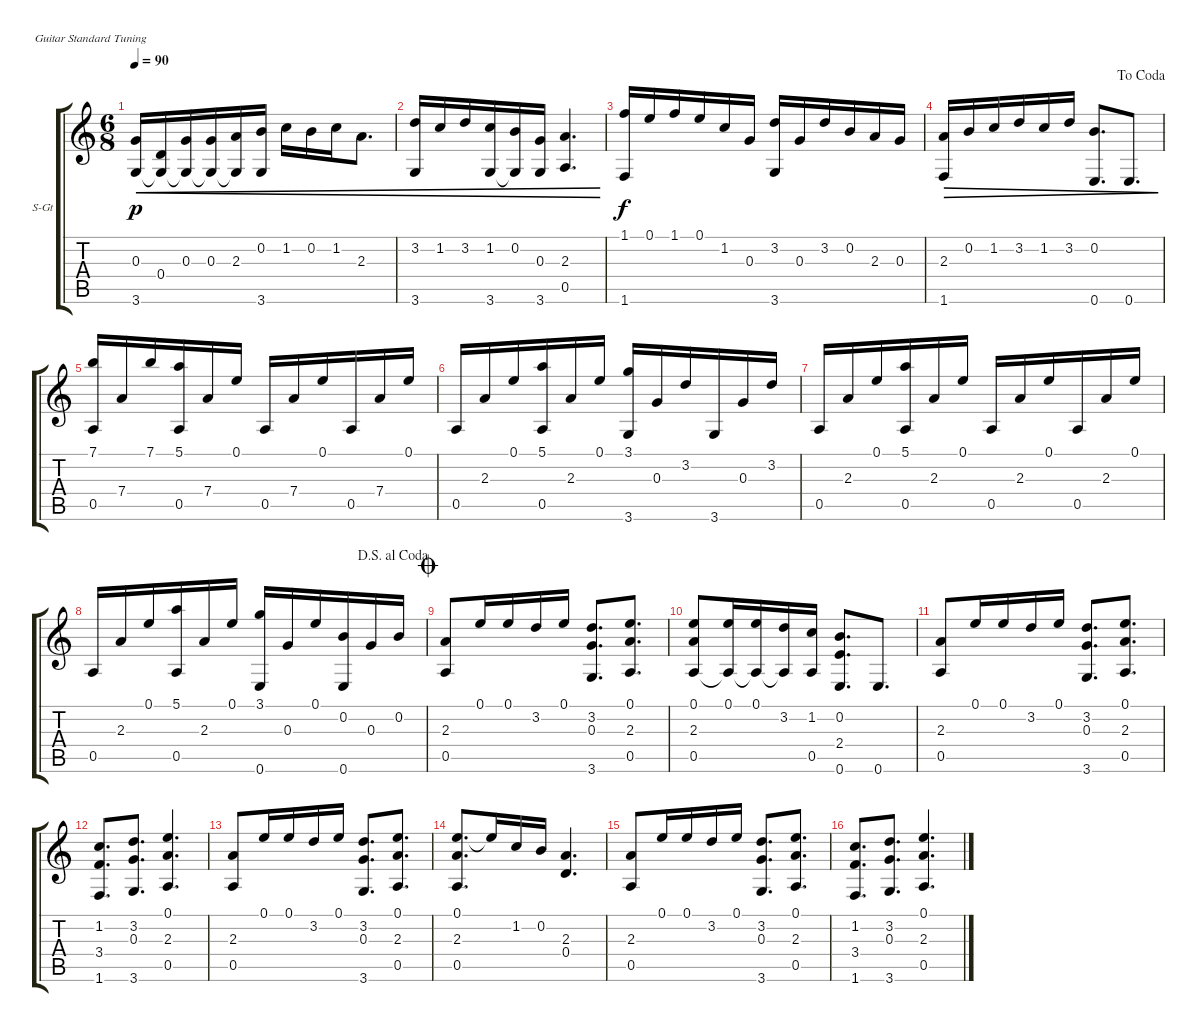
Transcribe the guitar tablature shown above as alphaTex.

\bracketExtendMode groupsimilarinstruments
\firstSystemTrackNameOrientation horizontal
\otherSystemsTrackNameOrientation horizontal
\track ("Track 1" "S-Gt") {instrument acousticguitarsteel}
\staff {score tabs}
\tuning (E4 B3 G3 D3 A2 E2)
\ts (6 8)
\tempo 90
\clef g2
\ks c
(0.3 3.6).16{cre dy p} (0.4 3.6{t}).16{cre} (0.3 3.6{t}).16{cre} (0.3 3.6{t}).16{cre} (2.3 3.6{t}).16{cre} (0.2 3.6).16{cre} 1.2.16{cre} 0.2.16{cre} 1.2.16{cre} 2.3.8{d cre} |
(3.2 3.6).16{cre} 1.2.16{cre} 3.2.16{cre} (1.2 3.6).16{cre} (0.2 3.6{t}).16{cre} (0.3 3.6).16{cre} (2.3 0.5).4{d cre} |
(1.1 1.6).16{dy f} 0.1.16 1.1.16 0.1.16 1.2.16 0.3.16 (3.2 3.6).16 0.3.16 3.2.16 0.2.16 2.3.16 0.3.16 |
\jump dacoda
(2.3 1.6).16{dec} 0.2.16{dec} 1.2.16{dec} 3.2.16{dec} 1.2.16{dec} 3.2.16{dec} (0.2 0.6).8{d dec} 0.6.8{d dec} |
(7.1 0.5).16 7.4.16 7.1.16 (5.1 0.5).16 7.4.16 0.1.16 0.5.16 7.4.16 0.1.16 0.5.16 7.4.16 0.1.16 |
0.5.16 2.3.16 0.1.16 (5.1 0.5).16 2.3.16 0.1.16 (3.1 3.6).16 0.3.16 3.2.16 3.6.16 0.3.16 3.2.16 |
0.5.16 2.3.16 0.1.16 (5.1 0.5).16 2.3.16 0.1.16 0.5.16 2.3.16 0.1.16 0.5.16 2.3.16 0.1.16 |
\jump dalsegnoalcoda
0.5.16 2.3.16 0.1.16 (5.1 0.5).16 2.3.16 0.1.16 (3.1 0.6).16 0.3.16 0.1.16 (0.2 0.6).16 0.3.16 0.2.16 |
\jump coda
(2.3 0.5).8 0.1.16 0.1.16 3.2.16 0.1.16 (3.2 0.3 3.6).8{d} (0.1 2.3 0.5).8{d} |
(0.1 2.3 0.5).8 (0.1 0.5{t}).16 (0.1 0.5{t}).16 (3.2 0.5{t}).16 (1.2 0.5).16 (0.2 2.4 0.6).8{d} 0.6.8{d} |
(2.3 0.5).8 0.1.16 0.1.16 3.2.16 0.1.16 (3.2 0.3 3.6).8{d} (0.1 2.3 0.5).8{d} |
(1.2 3.4 1.6).8{d} (3.2 0.3 3.6).8{d} (0.1 2.3 0.5).4{d} |
(2.3 0.5).8 0.1.16 0.1.16 3.2.16 0.1.16 (3.2 0.3 3.6).8{d} (0.1 2.3 0.5).8{d} |
(0.1 2.3 0.5).8{d} 0.1{t}.16 1.2.16 0.2.16 (2.3 0.4).4{d} |
(2.3 0.5).8 0.1.16 0.1.16 3.2.16 0.1.16 (3.2 0.3 3.6).8{d} (0.1 2.3 0.5).8{d} |
(1.2 3.4 1.6).8{d} (3.2 0.3 3.6).8{d} (0.1 2.3 0.5).4{d}
